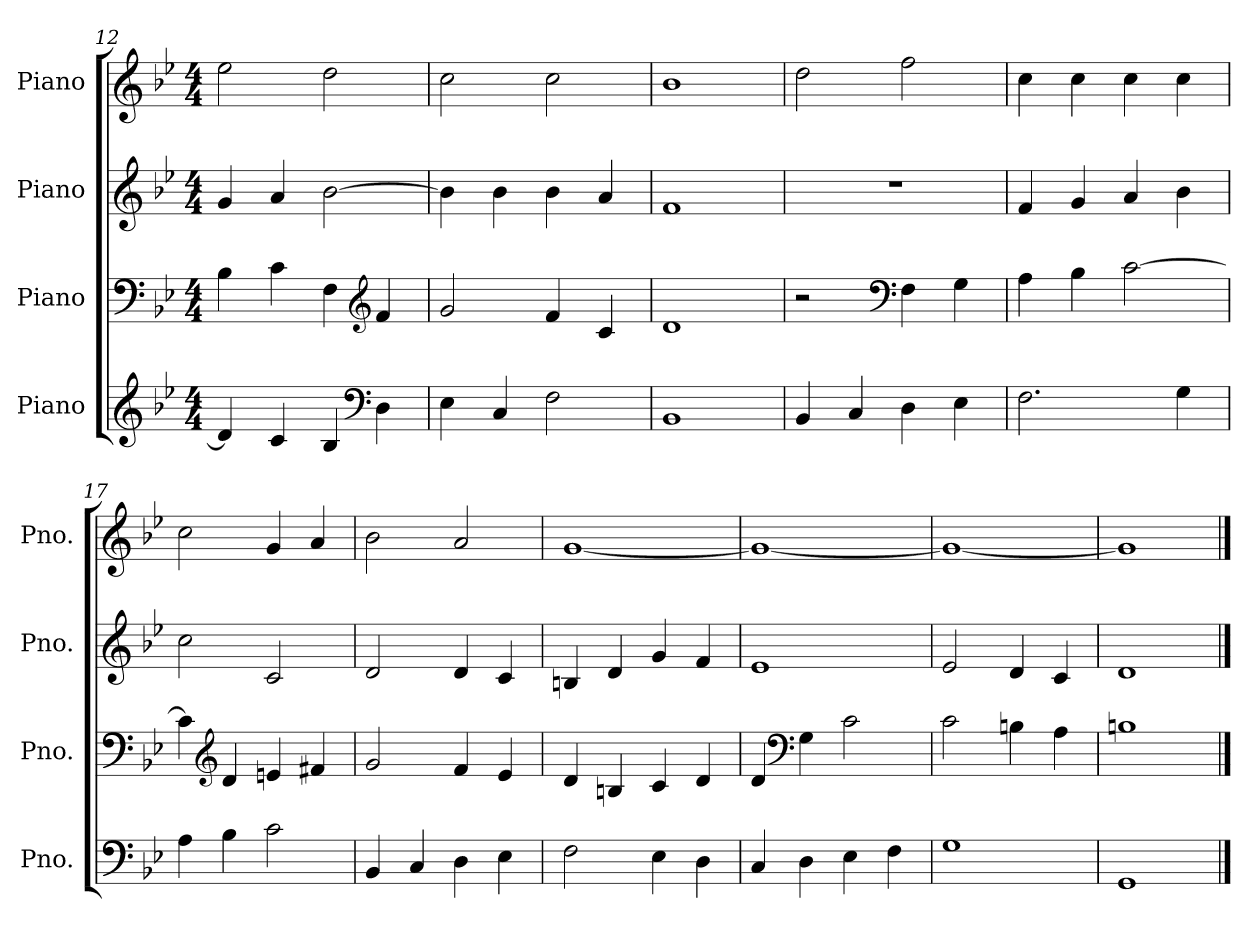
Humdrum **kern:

**kern	**kern	**kern	**kern
*part4	*part3	*part2	*part1
*staff4	*staff3	*staff2	*staff1
*I"Piano	*I"Piano	*I"Piano	*I"Piano
*I'Pno.	*I'Pno.	*I'Pno.	*I'Pno.
*clefG2	*clefF4	*clefG2	*clefG2
*k[b-e-]	*k[b-e-]	*k[b-e-]	*k[b-e-]
*M4/4	*M4/4	*M4/4	*M4/4
=12	=12	=12	=12
4d/]	4B-\	4g/	2ee-\
4c/	4c\	4a/	.
4B-/	4F\	[2b-\	2dd\
*clefF4	*clefG2	*	*
4D\	4f/	.	.
=13	=13	=13	=13
4E-\	2g/	4b-\]	2cc\
4C/	.	4b-\	.
2F\	4f/	4b-\	2cc\
.	4c/	4a/	.
=14	=14	=14	=14
1BB-	1d	1f	1b-
=15	=15	=15	=15
4BB-/	2r	1r	2dd\
4C/	.	.	.
*	*clefF4	*	*
4D\	4F\	.	2ff\
4E-\	4G\	.	.
=16	=16	=16	=16
2.F\	4A\	4f/	4cc\
.	4B-\	4g/	4cc\
.	[2c\	4a/	4cc\
4G\	.	4b-\	4cc\
!!LO:LB:g=z
=17	=17	=17	=17
4A\	4c\]	2cc\	2cc\
*	*clefG2	*	*
4B-\	4d/	.	.
2c\	4en/	2c/	4g/
.	4f#X/	.	4a/
=18	=18	=18	=18
4BB-/	2g/	2d/	2b-\
4C/	.	.	.
4D\	4f/	4d/	2a/
4E-\	4e-/	4c/	.
=19	=19	=19	=19
2F\	4d/	4Bn/	[1g
.	4Bn/	4d/	.
4E-\	4c/	4g/	.
4D\	4d/	4f/	.
=20	=20	=20	=20
4C/	4d/	1e-	1g_
*	*clefF4	*	*
4D\	4G\	.	.
4E-\	2c\	.	.
4F\	.	.	.
=21	=21	=21	=21
1G	2c\	2e-/	1g_
.	4Bn\	4d/	.
.	4A\	4c/	.
=22	=22	=22	=22
1GG	1Bn	1d	1g]
==	==	==	==
*-	*-	*-	*-
